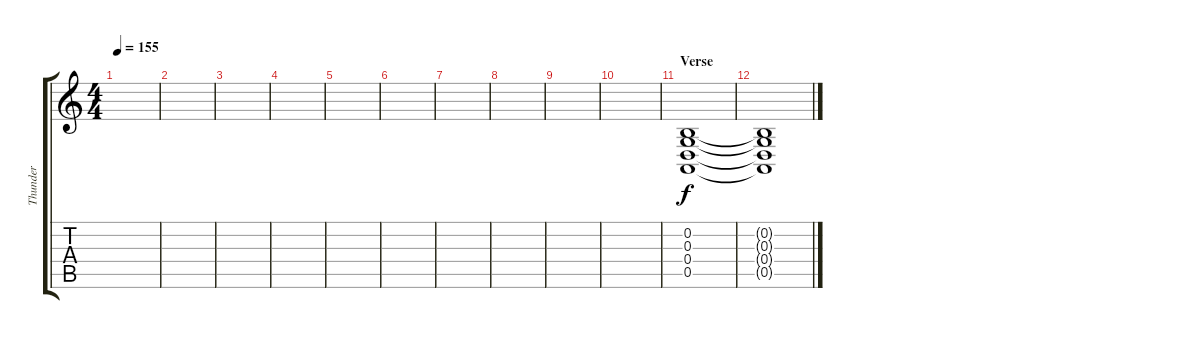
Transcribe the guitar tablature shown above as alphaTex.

\track ("Thunder" "Thunder") {instrument gunshot}
\staff {score tabs}
\tuning (E4 B3 G3 D3 A2 E2) {hide}
\ts (4 4)
\tempo 155
\clef g2
\ks c
|
|
|
|
|
|
|
|
|
|
\section ("" "Verse")
(0.2 0.3 0.4 0.5).1 |
(0.2{t} 0.3{t} 0.4{t} 0.5{t}).1
